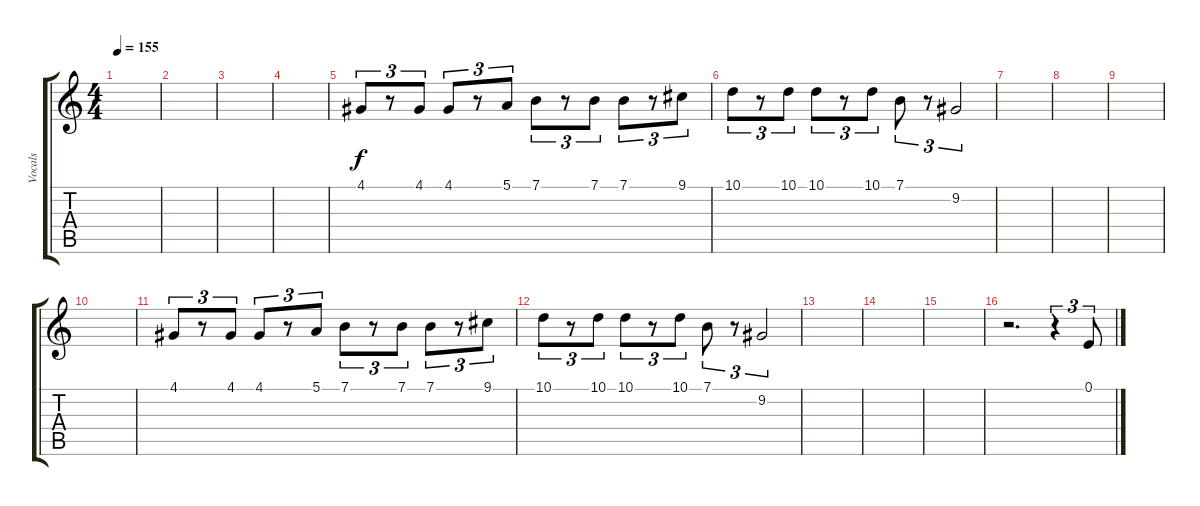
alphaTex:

\track ("Vocals" "Vocals") {instrument lead6voice}
\staff {score tabs}
\tuning (E4 B3 G3 D3 A2 E2) {hide}
\ts (4 4)
\tempo 155
\clef g2
\ks c
|
|
|
|
4.1.8{tu (3 2)} r.8{tu (3 2)} 4.1.8{tu (3 2)} 4.1.8{tu (3 2)} r.8{tu (3 2)} 5.1.8{tu (3 2)} 7.1.8{tu (3 2)} r.8{tu (3 2)} 7.1.8{tu (3 2)} 7.1.8{tu (3 2)} r.8{tu (3 2)} 9.1.8{tu (3 2)} |
10.1.8{tu (3 2)} r.8{tu (3 2)} 10.1.8{tu (3 2)} 10.1.8{tu (3 2)} r.8{tu (3 2)} 10.1.8{tu (3 2)} 7.1.8{tu (3 2)} r.8{tu (3 2)} 9.2.2{tu (3 2)} |
|
|
|
|
4.1.8{tu (3 2)} r.8{tu (3 2)} 4.1.8{tu (3 2)} 4.1.8{tu (3 2)} r.8{tu (3 2)} 5.1.8{tu (3 2)} 7.1.8{tu (3 2)} r.8{tu (3 2)} 7.1.8{tu (3 2)} 7.1.8{tu (3 2)} r.8{tu (3 2)} 9.1.8{tu (3 2)} |
10.1.8{tu (3 2)} r.8{tu (3 2)} 10.1.8{tu (3 2)} 10.1.8{tu (3 2)} r.8{tu (3 2)} 10.1.8{tu (3 2)} 7.1.8{tu (3 2)} r.8{tu (3 2)} 9.2.2{tu (3 2)} |
|
|
|
r.2{d} r.4{tu (3 2)} 0.1.8{tu (3 2)}
